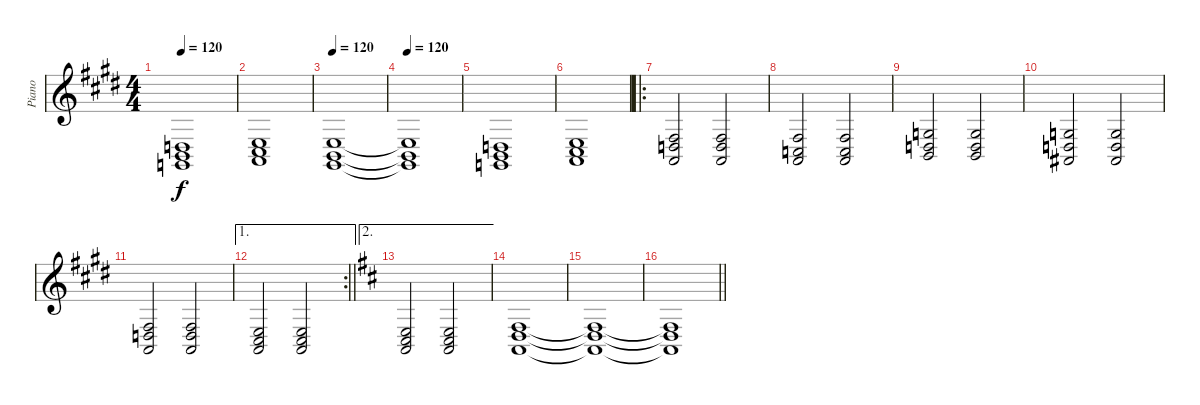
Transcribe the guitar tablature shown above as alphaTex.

\track ("Piano" "Piano") {instrument acousticgrandpiano}
\staff {score}
\tuning (E4 B3 G3 D3 A2 E2) {hide}
\ts (4 4)
\tempo 120
\clef g2
\ks e
(0.4 2.5 3.6).1{dy f} |
(2.4 4.5 5.6).1 |
\tempo 120
(2.4 2.5 4.6).1 |
\tempo 120
(2.4{t} 2.5{t} 4.6{t}).1 |
(0.4 2.5 3.6).1 |
(2.4 4.5 5.6).1 |
\ro
(4.4 5.5 5.6).2 (4.4 5.5 5.6).2 |
(4.4 3.5 5.6).2 (4.4 3.5 5.6).2 |
(0.3 0.4 2.5).2 (0.3 0.4 2.5).2 |
(0.3 0.4 1.5).2 (0.3 0.4 1.5).2 |
(4.4 5.5 5.6).2 (4.4 5.5 5.6).2 |
\ae 1
\rc 2
\barLineRight lightlight
(2.4 4.5 5.6).2 (2.4 4.5 5.6).2 |
\ae 2
\ks d
(2.4 4.5 5.6).2 (2.4 4.5 5.6).2 |
(4.4 5.5 5.6).1 |
(4.4{t} 5.5{t} 5.6{t}).1 |
\barLineRight lightlight
(4.4{t} 5.5{t} 5.6{t}).1
